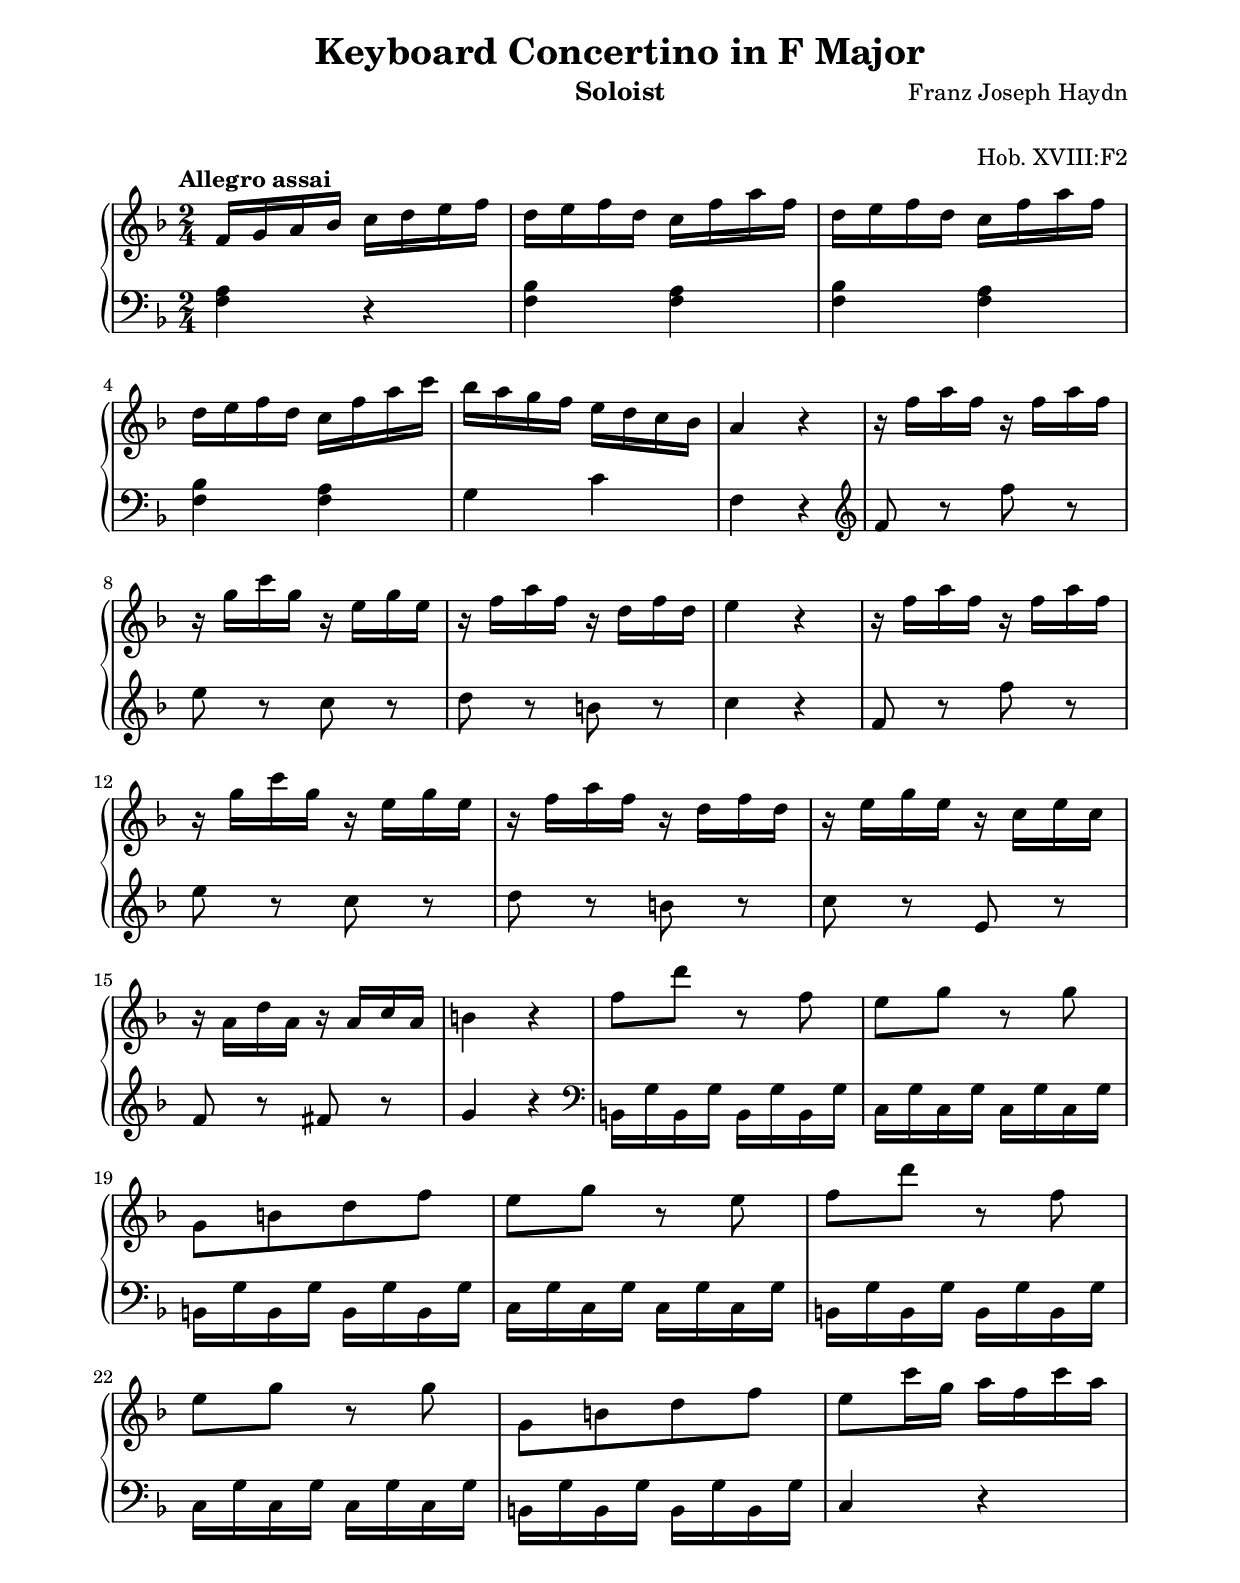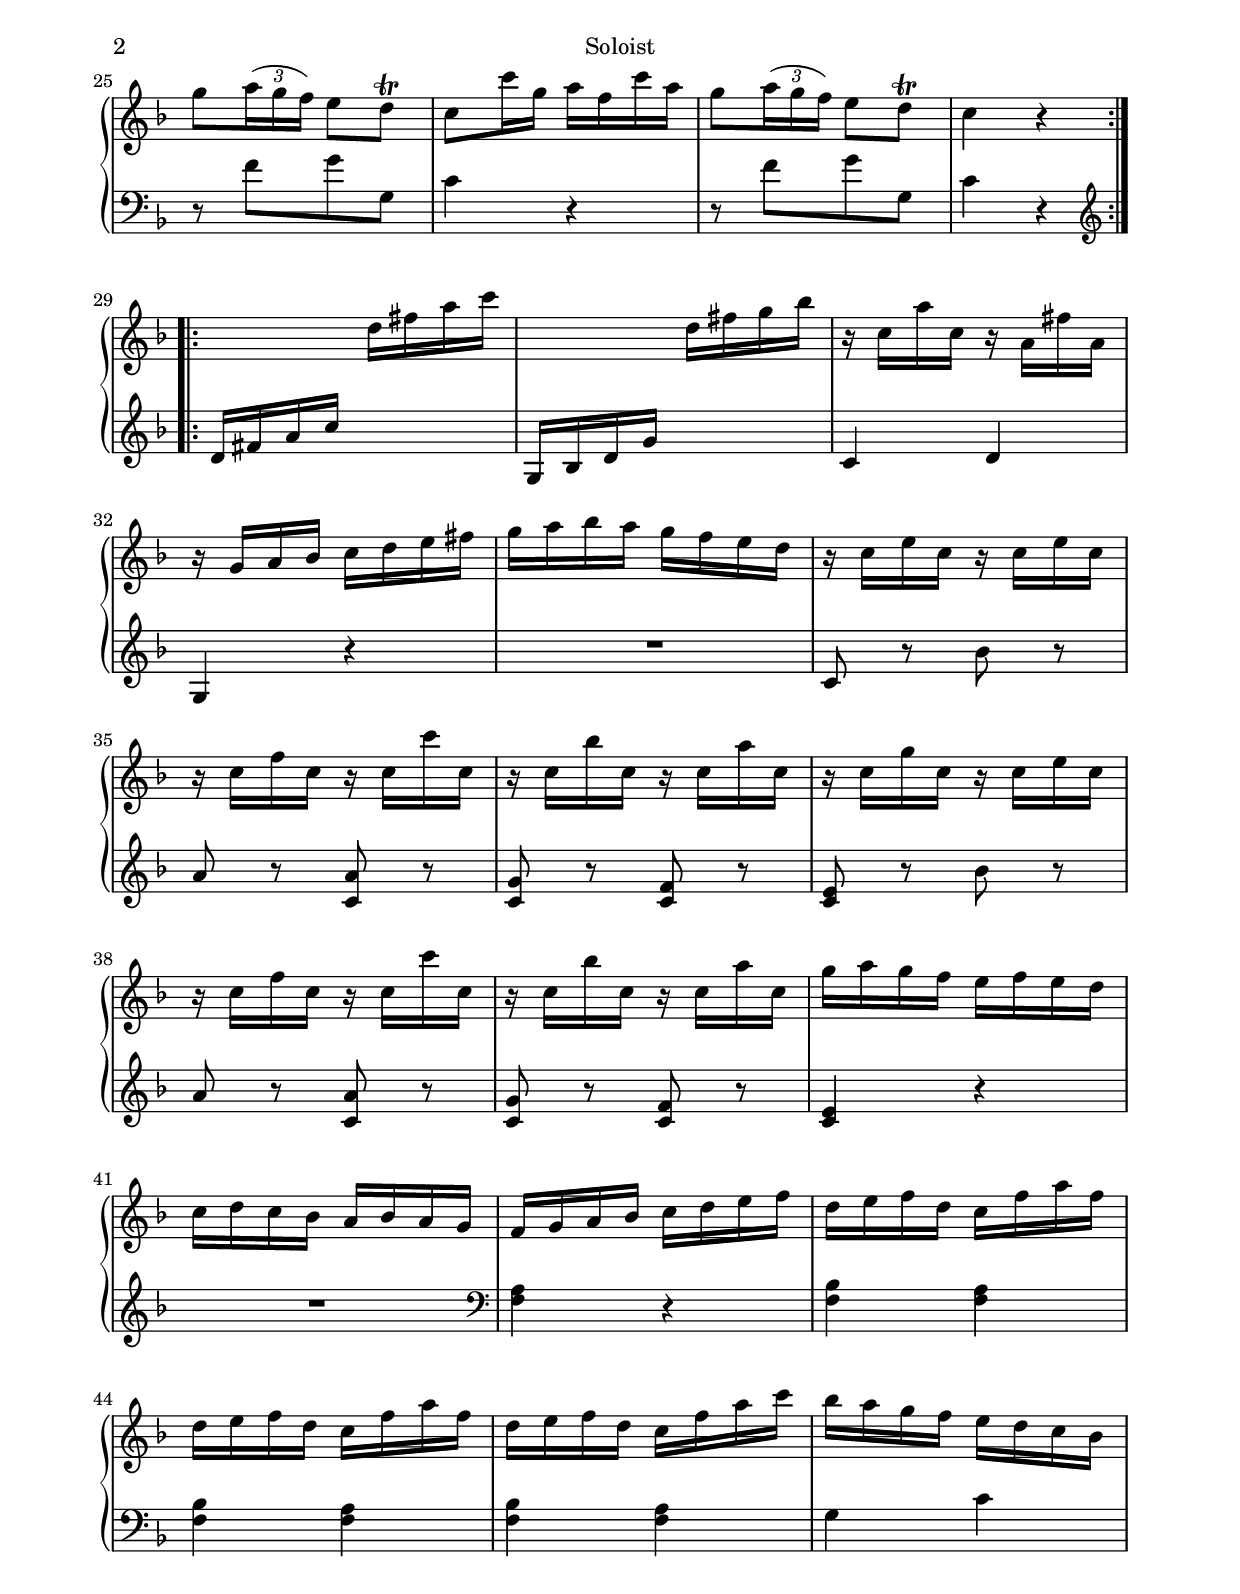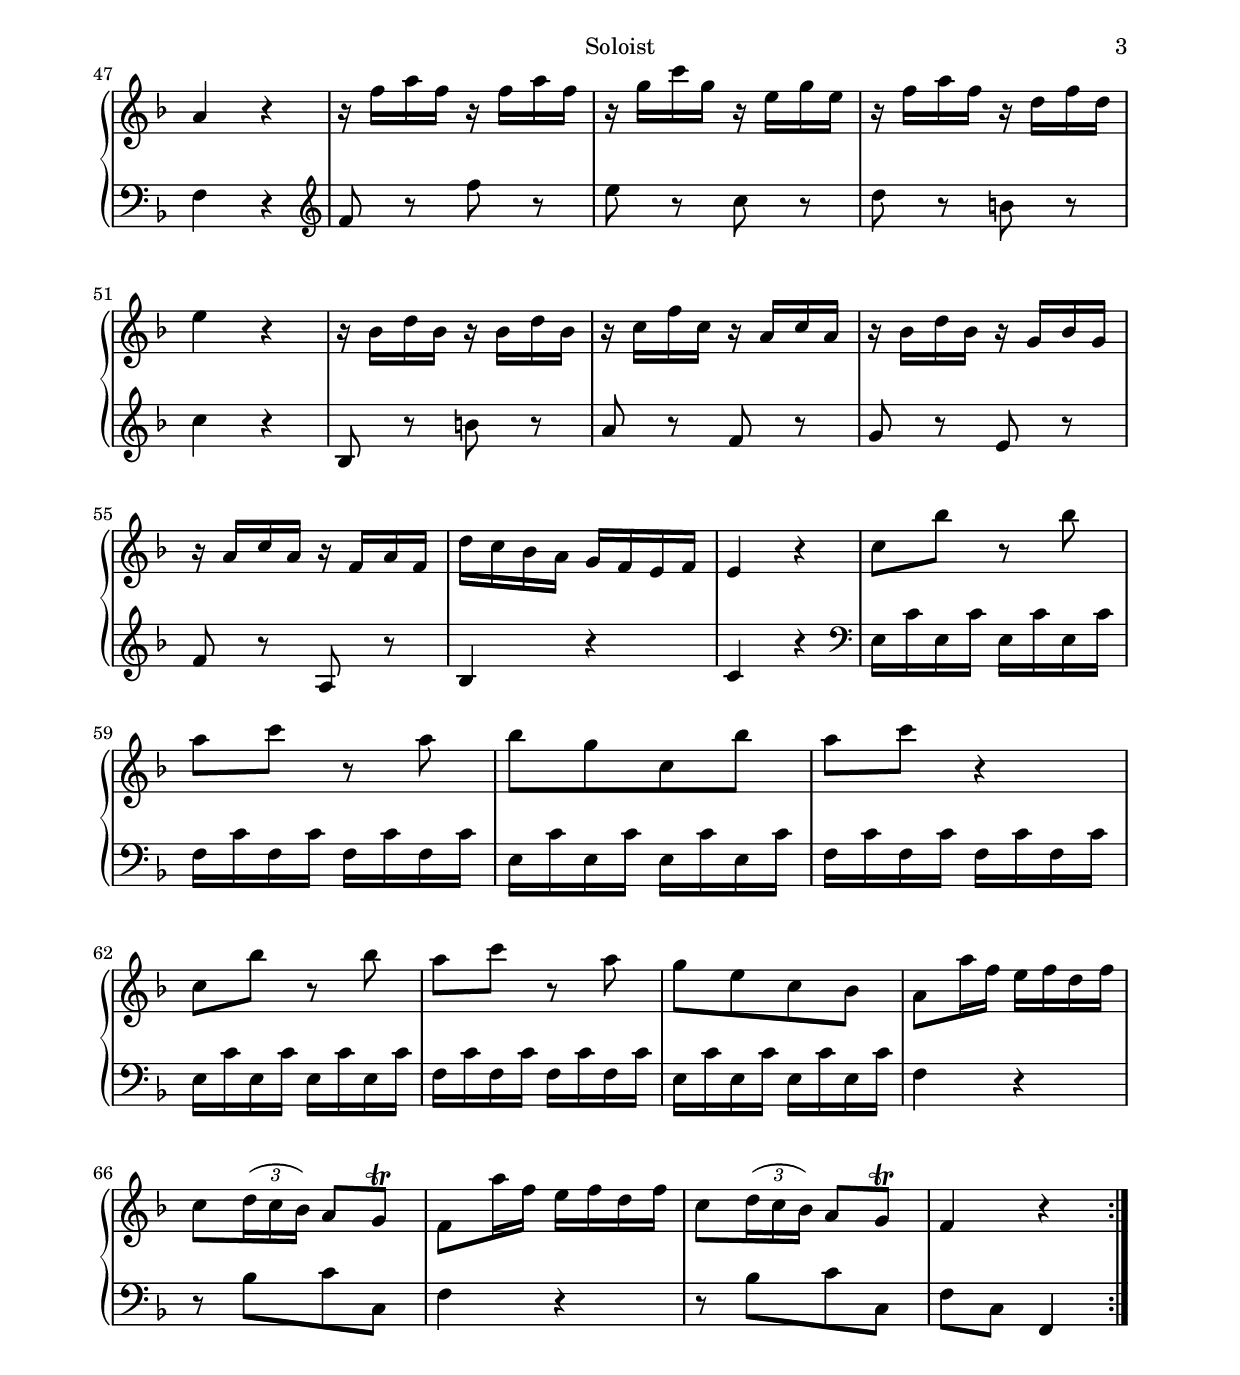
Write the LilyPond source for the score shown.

\version "2.24.4"

\language "english"
\include "articulate.ly" 

\paper {
    top-margin = 0.75\in
    bottom-margin = 0.75\in
    left-margin = 0.75\in
    right-margin = 0.75\in
}

\layout {
    \context {
        \Score
        \override SpacingSpanner.spacing-increment = #2.0
    }
}

twoFourTime = {
    \time 2/4
    \set Timing.beamExceptions = \beamExceptions {
        8[ 8 8 8] |
        16[ 16 16 16] 16[ 16 16 16] |
    }
}

\header {
    title = "Keyboard Concertino in F Major"
    composer = "Franz Joseph Haydn"
    opus = "Hob. XVIII:F2"
}

\markup { \vspace #1 }

\layout {
    \context {
        \Voice
        \override TupletBracket.bracket-visibility = ##f
        \tupletUp
    }
}



left_hand = \relative {
    \repeat volta 2 {
        <f a>4 r | <f bf> <f a> | <f bf> <f a> | <f bf> <f a> |
        g c | f, r |
        \clef treble
        f'8 r f' r | e r c r |

        % 9
        d r b r c4 r | f,8 r f' r e r c r |
        d r b r | c r e, r |f r fs r | g4 r |

        \clef bass
        % 17
        b,,16 g' b, g' b, g' b, g' | c, g' c, g' c, g' c, g' |
        b,16 g' b, g' b, g' b, g' | c, g' c, g' c, g' c, g' |
        b,16 g' b, g' b, g' b, g' | c, g' c, g' c, g' c, g' |
        b,16 g' b, g' b, g' b, g' | c,4 r |

        % 25
        r8 f' g g, | c4 r | r8 f g g, | c4 r |
    }
    \repeat volta 2 {
        \clef treble
        d16 fs a c s4 |

        % 30
        g,16 bf d g s4 | c,4 d | g, r | R2 |
        c8 r bf' r | a r <a c,> r | <g c,> r <f c> r | <e c> r bf' r |

        % 38
        a r <a c,> r | <g c,> r <f c> r | <e c>4 r | R2 |
        \clef bass
        <a, f>4 r | <bf f> <a f> | <bf f> <a f> | <bf f> <a f> %

        % 46
        g c | f, r | \clef treble f'8 r f' r | e r c r | d r b r |
        c4 r | bf,8 r b' r | a r f r | g r e r | f r a, r |

        % 56
        bf4 r | c r | \clef bass
        e,16 c' e, c' e, c' e, c' | f, c' f, c' f, c' f, c' |
        e, c' e, c' e, c' e, c' |
        f, c' f, c' f, c' f, c' |
        e, c' e, c' e, c' e, c' | f, c' f, c' f, c' f, c' |
        e, c' e, c' e, c' e, c' |

        % 65
        f,4 r | r8 bf c c, | f4 r | r8 bf c c, | f c f,4 |
    }
}

right_hand = \relative {
    \repeat volta 2 {
        f'16 g a bf c d e f | d e f d c f a f | d e f d c f a f |
        d e f d c f a c |

        bf a g f e d c bf | a4 r | r16 f' a f r f a f | r g c g r e g e |

        % 9
        r f a f r d f d | e4 r | r16 f a f r f a f | r g c g r e g e |
        r f a f r d f d | r e g e r c e c | r a d a r a c a | b4 r |

        % 17
        f'8 d' r f, | e g r g | g, b d f | e g r e |
        f d' r f, | e g r g | g, b d f | e c'16 g a f c' a |

        % 25
        g8 \tuplet 3/2 { a16( g f) } e8 d\trill |
        c c'16 g a f c' a |
        g8 \tuplet 3/2 { a16( g f) } e8 d\trill |
        c4 r |
    }
    \repeat volta 2 {
        s4 d16 fs a c |
        s4 d,16 fs g bf | r c, a' c, r a fs' a, | r g a bf c d e fs |
        g a bf a g f e d |

        % 34
        r c e c r c e c | r c f c r c c' c, | r c bf' c, r c a' c, |
        r c g' c, r c e c |
        r c f c r c c' c, | r c bf' c, r c a' c, | g' a g f e f e d |
        c d c bf a bf a g |

        % 42
        f g a bf c d e f | d e f d c f a f | d e f d c f a f |
        d e f d c f a c |
        bf a g f e d c bf | a4 r | r16 f' a f r f a f | r g c g r e g e |
        r f a f r d f d |

        % 51
        e4 r | r16 bf d bf r bf d bf | r c f c r a c a | r bf d bf r g bf g |
        r a c a r f a f |
        d' c bf a g f e f | e4 r | c'8 bf' r bf | a c r a | bf g c, bf' |

        % 61
        a c r4 | c,8 bf' r bf | a c r a | g e c bf |
        a a'16 f e f d f |
        c8 \tuplet 3/2 { d16( c bf) } a8 g\trill |
        f a'16 f e f d f |
        c8 \tuplet 3/2 { d16( c bf) } a8 g\trill |
        f4 r |
    }
}


\header {
    instrument = "Soloist"
}

\layout {
    \context {
        \Score
        \override SpacingSpanner.spacing-increment = #2.0
    }
}

\score {

    \layout {
        indent = 0\cm

    }

    \new GrandStaff <<

        \time 2/4
        \set Timing.beamExceptions = \beamExceptions {
            8[ 8 8 8] |
            16[ 16 16 16] 16[ 16 16 16] |
        }
        \new Staff {
            \key f \major
            \tempo "Allegro assai"

            \set Staff.printPartCombineTexts = ##f
            \right_hand
        }
%        \new Dynamics \primo_dynamics
        \new Staff {
            \key f \major
            \clef bass
            \left_hand
        }
    >>
}

\score {
    \header {
        title = "Concertino (Keyboard)"
    }

    \new Staff {
        \set Staff.midiInstrument = "acoustic grand"
        \set Staff.midiMaximumVolume = #0.7
        \set Staff.midiMinimumVolume = #0.0
        \key f \major
        \time 2/4
        \unfoldRepeats {
            <<
                \right_hand
                \left_hand
            >>
        }
    }
    \midi {}
}
